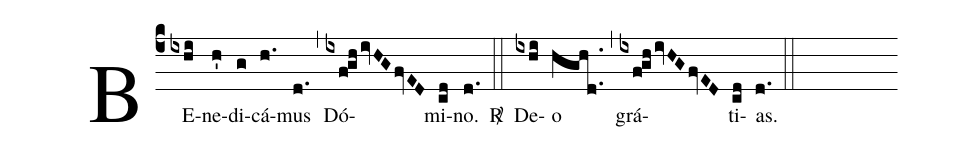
%%
(c4) BE(ixhi)ne(h')di(g)cá(h.)mus(d.) (,) Dó(ixf!ghivHGfvED)mi(cd)no.(d.) <sp>R/</sp>(::)

De(ixhi)o(hghd..) (,) grá(ixf!ghivHGfvED)ti(cd)as.(d.) (::)

%<sp>V/</sp> Di(d)ví(d)num(d) au(d)xí(d)li(d)um(d) má(d)ne(d)at(d) sem(d)per(d) no(d)bís(d)cum.(d.)

%<sp>V/</sp>(::) Fi(d)dé(d)li(d)um(d) á(d)ni(d)m<sp>ae</sp>(d) per(d) mi(d)se(d)ri(d)cór(d)di(d)am(d) De(d)i(d) re(d)qui(d)és(d)cant(d) in(d) pa(d)ce.(d.) (::) <sp>R/</sp> A(d)men.(d.) (::)

%<sp>V/</sp>(::) Dó(d)mi(d)nus(d) det(d) no(d)bis(d) su(d)am(d) pa(d)cem.(d.) <sp>R/</sp>(::) Et(d) vi(d)tam(d) <sp>ae</sp>(d)tér(d)nam.(d) A(d)men.(d.) (::)
